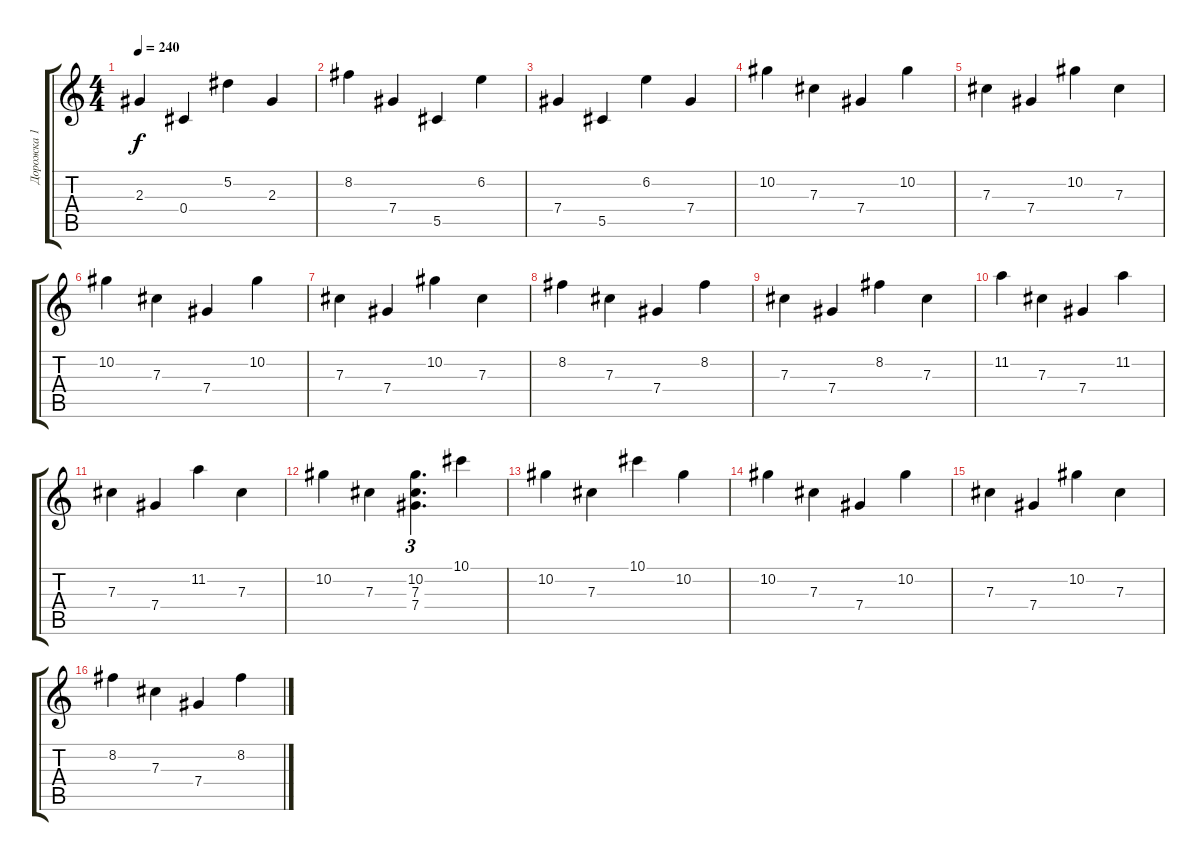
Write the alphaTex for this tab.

\track ("Дорожка 1" "Дорожка 1") {instrument acousticguitarnylon}
\staff {score tabs}
\tuning (Eb4 Bb3 Gb3 Db3 Ab2 Eb2) {hide}
\ts (4 4)
\tempo 240
\clef g2
\ks c
2.3.4{dy f} 0.4.4 5.2.4 2.3.4 |
8.2.4 7.4.4 5.5.4 6.2.4 |
7.4.4 5.5.4 6.2.4 7.4.4 |
10.2.4 7.3.4 7.4.4 10.2.4 |
7.3.4 7.4.4 10.2.4 7.3.4 |
10.2.4 7.3.4 7.4.4 10.2.4 |
7.3.4 7.4.4 10.2.4 7.3.4 |
8.2.4 7.3.4 7.4.4 8.2.4 |
7.3.4 7.4.4 8.2.4 7.3.4 |
11.2.4 7.3.4 7.4.4 11.2.4 |
7.3.4 7.4.4 11.2.4 7.3.4 |
10.2.4 7.3.4 (10.2 7.3 7.4).4{d tu (3 2)} 10.1.4 |
10.2.4 7.3.4 10.1.4 10.2.4 |
10.2.4 7.3.4 7.4.4 10.2.4 |
7.3.4 7.4.4 10.2.4 7.3.4 |
8.2.4 7.3.4 7.4.4 8.2.4
